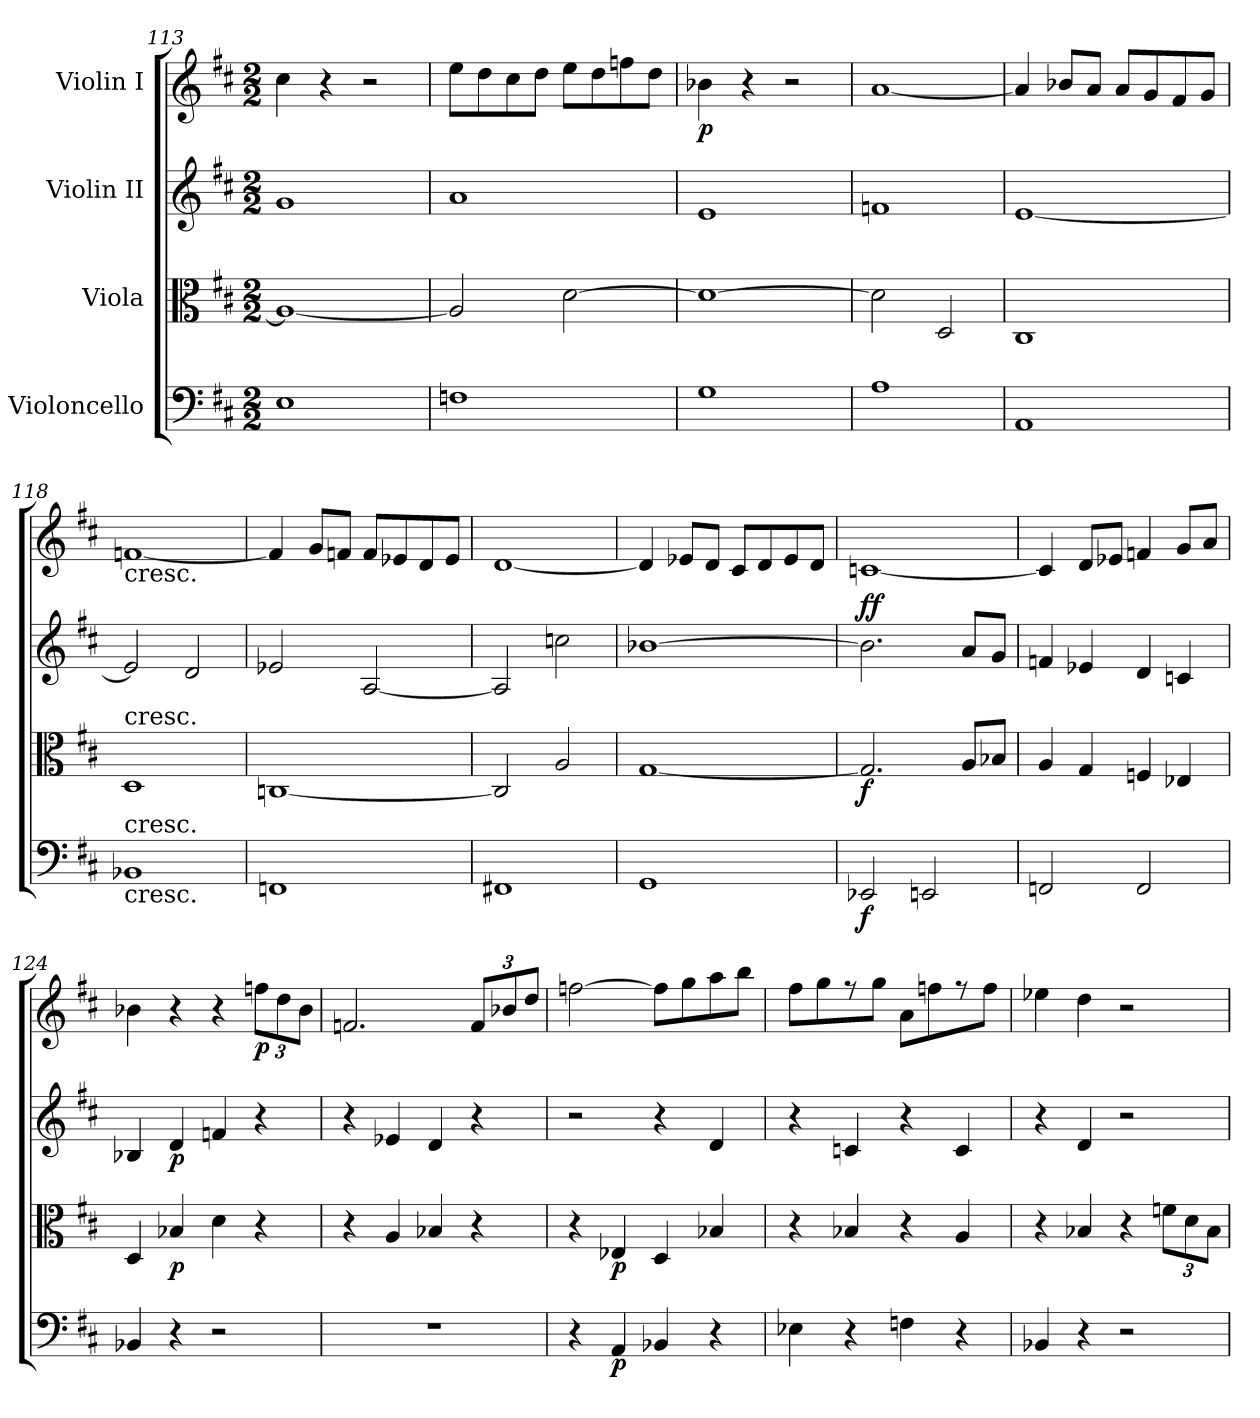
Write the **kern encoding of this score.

**kern	**dynam	**kern	**dynam	**kern	**dynam	**kern	**dynam
*part4	*part4	*part3	*part3	*part2	*part2	*part1	*part1
*staff4	*staff4	*staff3	*staff3	*staff2	*staff2	*staff1	*staff1
*I"Violoncello	*	*I"Viola	*	*I"Violin II	*	*I"Violin I	*
!!LO:LB:g=z
*clefF4	*	*clefC3	*	*clefG2	*	*clefG2	*
*k[f#c#]	*	*k[f#c#]	*	*k[f#c#]	*	*k[f#c#]	*
*M2/2	*	*M2/2	*	*M2/2	*	*M2/2	*
=113	=113	=113	=113	=113	=113	=113	=113
1E	.	1A_	.	1g	.	4cc#\	.
.	.	.	.	.	.	4r	.
.	.	.	.	.	.	2r	.
=114	=114	=114	=114	=114	=114	=114	=114
1Fn	.	2A/]	.	1a	.	8ee\L	.
.	.	.	.	.	.	8dd\	.
.	.	.	.	.	.	8cc#\	.
.	.	.	.	.	.	8dd\J	.
.	.	[2d\	.	.	.	8ee\L	.
.	.	.	.	.	.	8dd\	.
.	.	.	.	.	.	8ffn\	.
.	.	.	.	.	.	8dd\J	.
=115	=115	=115	=115	=115	=115	=115	=115
!	!	!	!	!	!	!	!LO:DY:b
1G	.	1d_	.	1e	.	4b-X\	p
.	.	.	.	.	.	4r	.
.	.	.	.	.	.	2r	.
=116	=116	=116	=116	=116	=116	=116	=116
1A	.	2d\]	.	1fn	.	[1a	.
.	.	2D/	.	.	.	.	.
=117	=117	=117	=117	=117	=117	=117	=117
1AA	.	1C#	.	[1e	.	4a/]	.
.	.	.	.	.	.	8b-X/L	.
.	.	.	.	.	.	8a/J	.
.	.	.	.	.	.	8a/L	.
.	.	.	.	.	.	8g/	.
.	.	.	.	.	.	8f#/	.
.	.	.	.	.	.	8g/J	.
!!LO:PB:g=z
=118	=118	=118	=118	=118	=118	=118	=118
!	!	!	!	!	!	!LO:TX:b:t=cresc.	!
!	!	!LO:TX:a:t=cresc.	!	!	!	!	!
!LO:TX:a:t=cresc.	!	!	!	!	!	!	!
!LO:TX:b:t=cresc.	!	!	!	!	!	!	!
1BB-X	.	1D	.	2e/]	.	[1fn	.
.	.	.	.	2d/	.	.	.
=119	=119	=119	=119	=119	=119	=119	=119
1FFn	.	[1Cn	.	2e-X/	.	4f/]	.
.	.	.	.	.	.	8g/L	.
.	.	.	.	.	.	8fn/J	.
.	.	.	.	[2A/	.	8f/L	.
.	.	.	.	.	.	8e-X/	.
.	.	.	.	.	.	8d/	.
.	.	.	.	.	.	8e-/J	.
=120	=120	=120	=120	=120	=120	=120	=120
1FF#X	.	2C/]	.	2A/]	.	[1d	.
.	.	2A/	.	2ccn\	.	.	.
=121	=121	=121	=121	=121	=121	=121	=121
1GG	.	[1G	.	[1b-X	.	4d/]	.
.	.	.	.	.	.	8e-X/L	.
.	.	.	.	.	.	8d/J	.
.	.	.	.	.	.	8c#/L	.
.	.	.	.	.	.	8d/	.
.	.	.	.	.	.	8e-/	.
.	.	.	.	.	.	8d/J	.
=122	=122	=122	=122	=122	=122	=122	=122
!	!LO:DY:b	!	!LO:DY:b	!	!LO:DY:a	!	!
!	!	!	!	!	!LO:DY:n=1:b	!	!
2EE-X/	f	2.G/]	f	2.b-\]	f f	[1cn	.
2EEn/	.	.	.	.	.	.	.
.	.	8A/L	.	8a/L	.	.	.
.	.	8B-X/J	.	8g/J	.	.	.
!!LO:PB:g=z
=123	=123	=123	=123	=123	=123	=123	=123
2FFn/	.	4A/	.	4fn/	.	4c/]	.
.	.	4G/	.	4e-X/	.	8d/L	.
.	.	.	.	.	.	8e-X/J	.
2FF/	.	4Fn/	.	4d/	.	4fn/	.
.	.	4E-X/	.	4cn/	.	8g/L	.
.	.	.	.	.	.	8a/J	.
=124	=124	=124	=124	=124	=124	=124	=124
4BB-X/	.	4D/	.	4B-X/	.	4b-X\	.
!	!	!	!LO:DY:b	!	!LO:DY:b	!	!
4r	.	4B-X/	p	4d/	p	4r	.
2r	.	4d\	.	4fn/	.	4r	.
*	*	*	*	*	*	*Xbrackettup	*
!	!	!	!	!	!	!	!LO:DY:b
.	.	4r	.	4r	.	12ffn\L	p
.	.	.	.	.	.	12dd\	.
.	.	.	.	.	.	12b-\J	.
=125	=125	=125	=125	=125	=125	=125	=125
1r	.	4r	.	4r	.	2.fn/	.
.	.	4A/	.	4e-X/	.	.	.
.	.	4B-X/	.	4d/	.	.	.
.	.	4r	.	4r	.	12f/L	.
.	.	.	.	.	.	12b-X/	.
.	.	.	.	.	.	12dd/J	.
=126	=126	=126	=126	=126	=126	=126	=126
4r	.	4r	.	2r	.	[2ffn\	.
!	!LO:DY:b	!	!LO:DY:b	!	!	!	!
4AA/	p	4E-X/	p	.	.	.	.
4BB-X/	.	4D/	.	4r	.	8ff\L]	.
.	.	.	.	.	.	8gg\	.
4r	.	4B-X/	.	4d/	.	8aa\	.
.	.	.	.	.	.	8bb\J	.
!!LO:LB:g=z
=127	=127	=127	=127	=127	=127	=127	=127
4E-X\	.	4r	.	4r	.	8ff#\L	.
.	.	.	.	.	.	8gg\	.
4r	.	4B-X/	.	4cn/	.	8r	.
.	.	.	.	.	.	8gg\J	.
4Fn\	.	4r	.	4r	.	8a\L	.
.	.	.	.	.	.	8ffn\	.
4r	.	4A/	.	4c/	.	8r	.
.	.	.	.	.	.	8ff\J	.
=128	=128	=128	=128	=128	=128	=128	=128
4BB-X/	.	4r	.	4r	.	4ee-X\	.
4r	.	4B-X/	.	4d/	.	4dd\	.
2r	.	4r	.	2r	.	2r	.
*	*	*Xbrackettup	*	*	*	*	*
.	.	12fn\L	.	.	.	.	.
.	.	12d\	.	.	.	.	.
.	.	12B-\J	.	.	.	.	.
=	=	=	=	=	=	=	=
*-	*-	*-	*-	*-	*-	*-	*-
